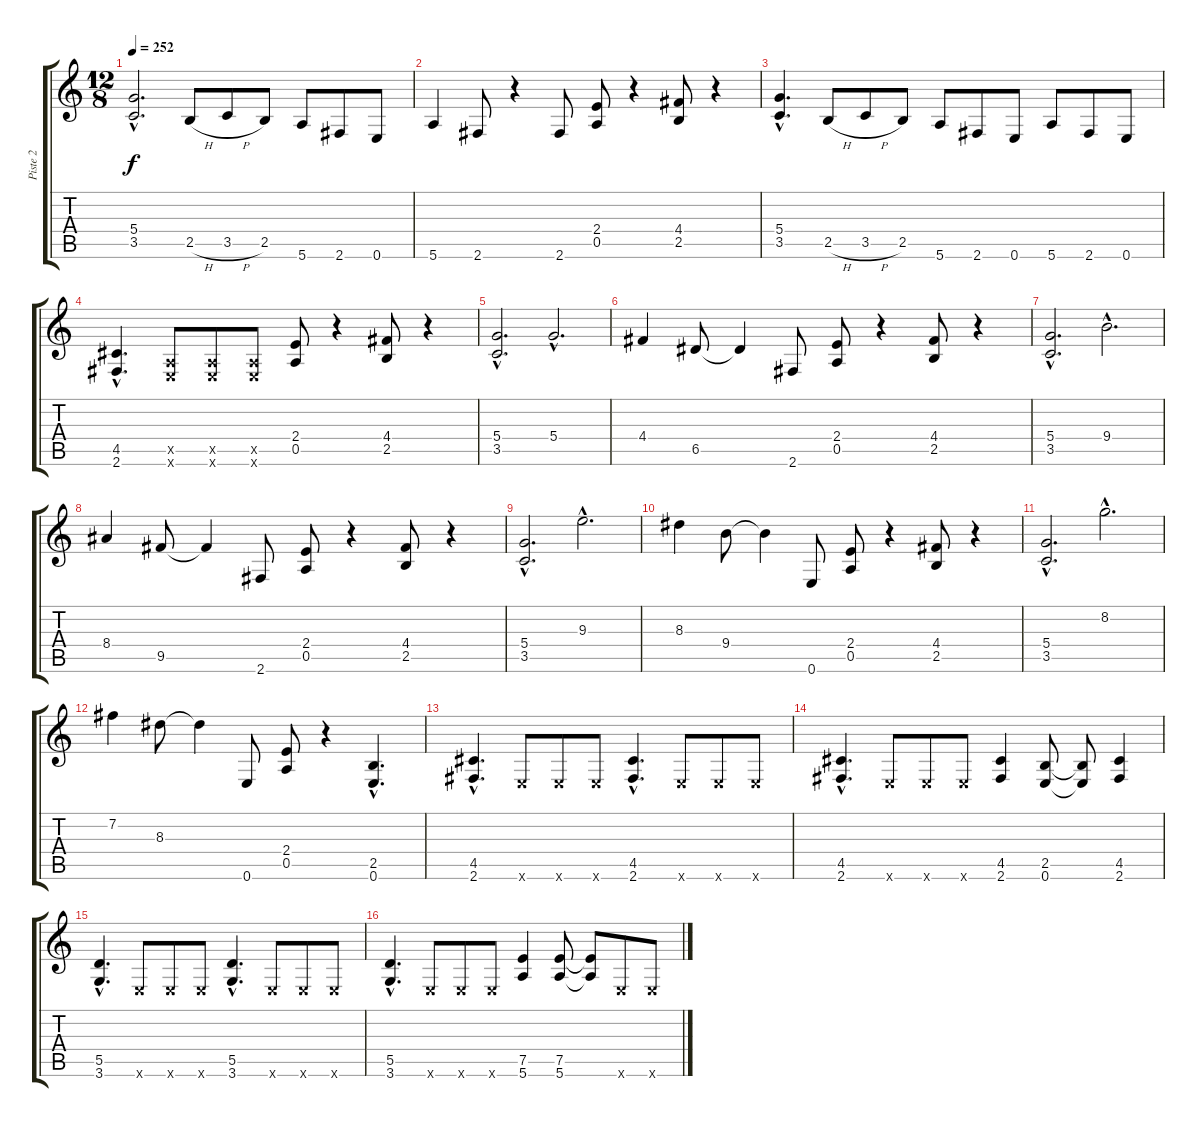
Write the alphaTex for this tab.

\track ("Piste 2" "Piste 2") {instrument distortionguitar}
\staff {score tabs}
\tuning (E4 B3 G3 D3 A2 E2) {hide}
\ts (12 8)
\tempo 252
\clef g2
\ks c
(5.4{hac} 3.5{hac}).2{d dy f} 2.5{h}.8 3.5{h}.8 2.5.8 5.6.8 2.6.8 0.6.8 |
5.6.4 2.6.8 r.4 2.6.8 (2.4 0.5).8 r.4 (4.4 2.5).8 r.4 |
(5.4{hac} 3.5{hac}).4{d} 2.5{h}.8 3.5{h}.8 2.5.8 5.6.8 2.6.8 0.6.8 5.6.8 2.6.8 0.6.8 |
(4.5{hac} 2.6{hac}).4{d} (0.5{x} 0.6{x}).8 (0.5{x} 0.6{x}).8 (0.5{x} 0.6{x}).8 (2.4 0.5).8 r.4 (4.4 2.5).8 r.4 |
(5.4{hac} 3.5{hac}).2{d} 5.4{hac}.2{d} |
4.4.4 6.5.8 6.5{t}.4 2.6.8 (2.4 0.5).8 r.4 (4.4 2.5).8 r.4 |
(5.4{hac} 3.5{hac}).2{d} 9.4{hac}.2{d} |
8.4.4 9.5.8 9.5{t}.4 2.6.8 (2.4 0.5).8 r.4 (4.4 2.5).8 r.4 |
(5.4{hac} 3.5{hac}).2{d} 9.3{hac}.2{d} |
8.3.4 9.4.8 9.4{t}.4 0.6.8 (2.4 0.5).8 r.4 (4.4 2.5).8 r.4 |
(5.4{hac} 3.5{hac}).2{d} 8.2{hac}.2{d} |
7.2.4 8.3.8 8.3{t}.4 0.6.8 (2.4 0.5).8 r.4 (2.5{hac} 0.6{hac}).4{d} |
(4.5{hac} 2.6{hac}).4{d} 0.6{x}.8 0.6{x}.8 0.6{x}.8 (4.5{hac} 2.6{hac}).4{d} 0.6{x}.8 0.6{x}.8 0.6{x}.8 |
(4.5{hac} 2.6{hac}).4{d} 0.6{x}.8 0.6{x}.8 0.6{x}.8 (4.5 2.6).4 (2.5 0.6).8 (2.5{t} 0.6{t}).8 (4.5 2.6).4 |
(5.5{hac} 3.6{hac}).4{d} 0.6{x}.8 0.6{x}.8 0.6{x}.8 (5.5{hac} 3.6{hac}).4{d} 0.6{x}.8 0.6{x}.8 0.6{x}.8 |
(5.5{hac} 3.6{hac}).4{d} 0.6{x}.8 0.6{x}.8 0.6{x}.8 (7.5 5.6).4 (7.5 5.6).8 (7.5{t} 5.6{t}).8 0.6{x}.8 0.6{x}.8
